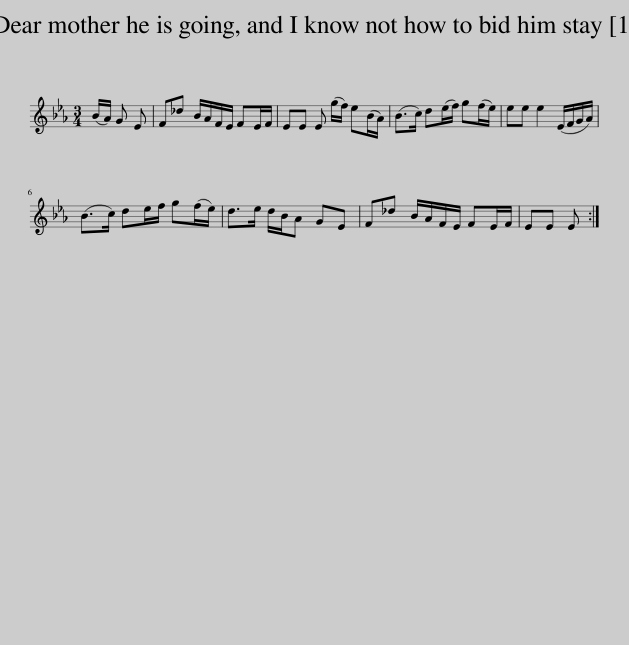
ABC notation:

X:1
L:1/8
M:3/4
I:linebreak $
K:Eb
V:1 treble
V:1
 (B/A/) G E | F_d B/A/F/E/ FE/F/ | EE E (g/f/) e(B/A/) | (B>c) d(e/f/) g(f/e/) | ee e2 (E/F/G/A/) |$ %5
 (B>c) de/f/ g(f/e/) | d>e d/B/A GE | F_d B/A/F/E/ FE/F/ | EE E :| %9
